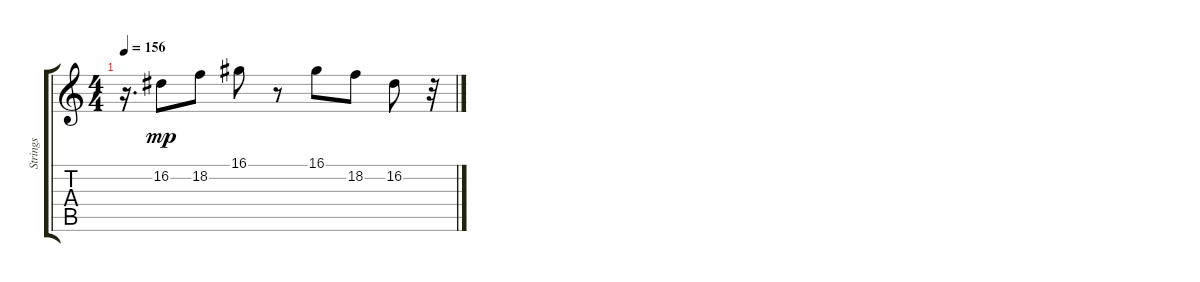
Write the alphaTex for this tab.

\track ("Strings" "Strings") {instrument pizzicatostrings}
\staff {score tabs}
\tuning (E4 B3 G3 D3 A2 E2) {hide}
\ts (4 4)
\tempo 156
\clef g2
\ks c
r.16{d dy mp} 16.2.8 18.2.8 16.1.8 r.8 16.1.8 18.2.8 16.2.8 r.32
